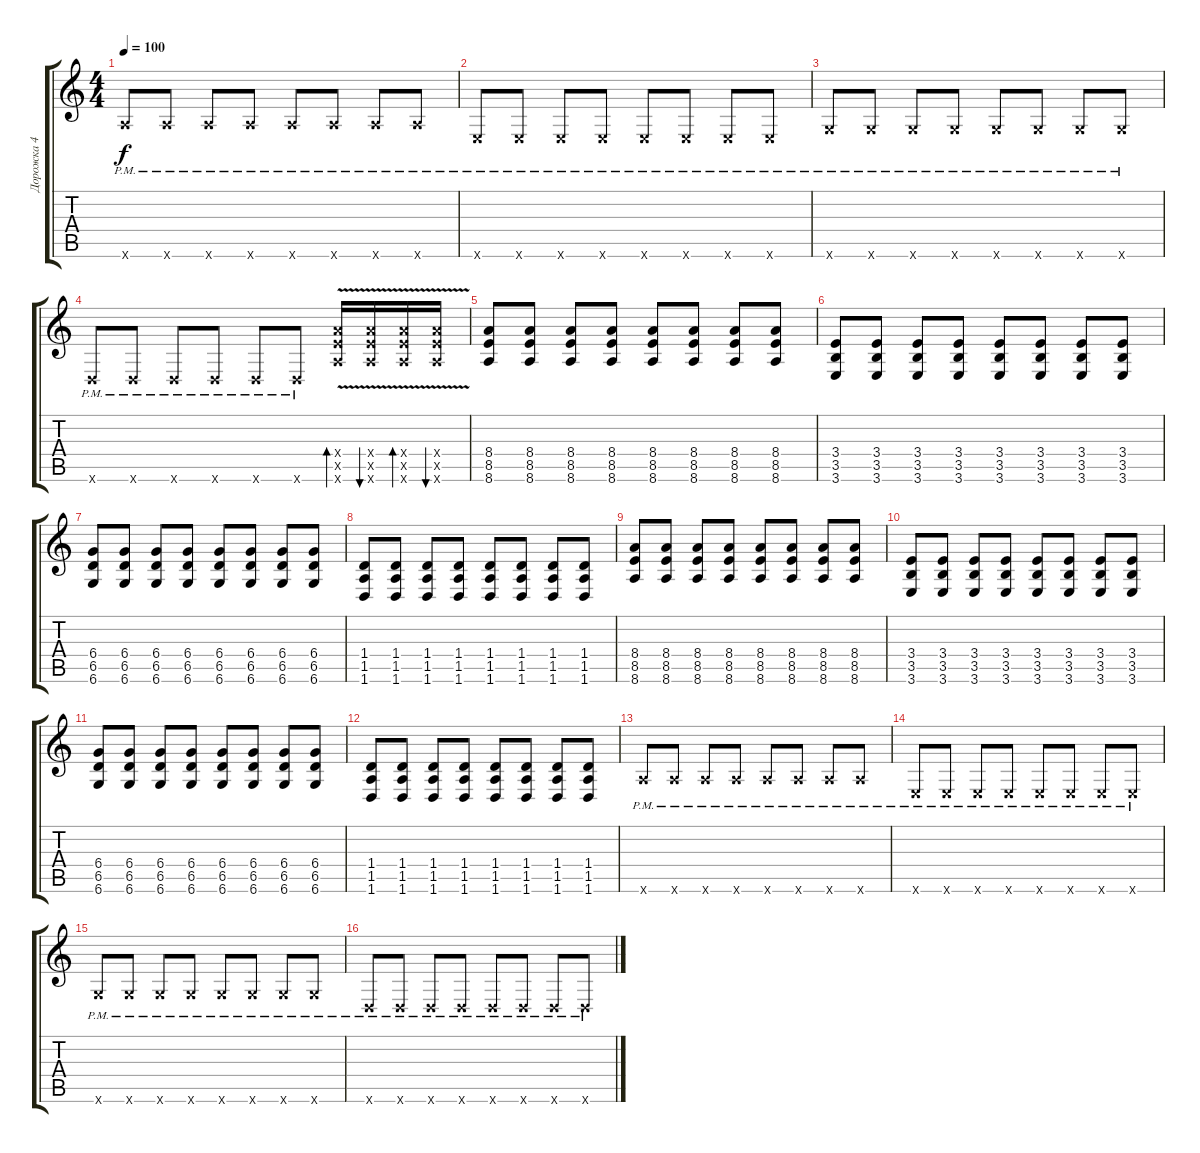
\track ("Дорожка 4" "Дорожка 4") {instrument distortionguitar}
\staff {score tabs}
\tuning (Eb4 Bb3 Gb3 Db3 Ab2 Db2) {hide}
\ts (4 4)
\tempo 100
\clef g2
\ks c
8.6{pm x}.8{dy f} 8.6{pm x}.8 8.6{pm x}.8 8.6{pm x}.8 8.6{pm x}.8 8.6{pm x}.8 8.6{pm x}.8 8.6{pm x}.8 |
3.6{pm x}.8 3.6{pm x}.8 3.6{pm x}.8 3.6{pm x}.8 3.6{pm x}.8 3.6{pm x}.8 3.6{pm x}.8 3.6{pm x}.8 |
6.6{pm x}.8 6.6{pm x}.8 6.6{pm x}.8 6.6{pm x}.8 6.6{pm x}.8 6.6{pm x}.8 6.6{pm x}.8 6.6{pm x}.8 |
1.6{pm x}.8 1.6{pm x}.8 1.6{pm x}.8 1.6{pm x}.8 1.6{pm x}.8 1.6{pm x}.8 (8.4{x} 8.5{v x} 8.6{x}).16{bd 60} (8.4{x} 8.5{v x} 8.6{x}).16{bu 60} (8.4{x} 8.5{v x} 8.6{x}).16{bd 60} (8.4{x} 8.5{v x} 8.6{x}).16{bu 60} |
(8.4 8.5 8.6).8 (8.4 8.5 8.6).8 (8.4 8.5 8.6).8 (8.4 8.5 8.6).8 (8.4 8.5 8.6).8 (8.4 8.5 8.6).8 (8.4 8.5 8.6).8 (8.4 8.5 8.6).8 |
(3.4 3.5 3.6).8 (3.4 3.5 3.6).8 (3.4 3.5 3.6).8 (3.4 3.5 3.6).8 (3.4 3.5 3.6).8 (3.4 3.5 3.6).8 (3.4 3.5 3.6).8 (3.4 3.5 3.6).8 |
(6.4 6.5 6.6).8 (6.4 6.5 6.6).8 (6.4 6.5 6.6).8 (6.4 6.5 6.6).8 (6.4 6.5 6.6).8 (6.4 6.5 6.6).8 (6.4 6.5 6.6).8 (6.4 6.5 6.6).8 |
(1.4 1.5 1.6).8 (1.4 1.5 1.6).8 (1.4 1.5 1.6).8 (1.4 1.5 1.6).8 (1.4 1.5 1.6).8 (1.4 1.5 1.6).8 (1.4 1.5 1.6).8 (1.4 1.5 1.6).8 |
(8.4 8.5 8.6).8 (8.4 8.5 8.6).8 (8.4 8.5 8.6).8 (8.4 8.5 8.6).8 (8.4 8.5 8.6).8 (8.4 8.5 8.6).8 (8.4 8.5 8.6).8 (8.4 8.5 8.6).8 |
(3.4 3.5 3.6).8 (3.4 3.5 3.6).8 (3.4 3.5 3.6).8 (3.4 3.5 3.6).8 (3.4 3.5 3.6).8 (3.4 3.5 3.6).8 (3.4 3.5 3.6).8 (3.4 3.5 3.6).8 |
(6.4 6.5 6.6).8 (6.4 6.5 6.6).8 (6.4 6.5 6.6).8 (6.4 6.5 6.6).8 (6.4 6.5 6.6).8 (6.4 6.5 6.6).8 (6.4 6.5 6.6).8 (6.4 6.5 6.6).8 |
(1.4 1.5 1.6).8 (1.4 1.5 1.6).8 (1.4 1.5 1.6).8 (1.4 1.5 1.6).8 (1.4 1.5 1.6).8 (1.4 1.5 1.6).8 (1.4 1.5 1.6).8 (1.4 1.5 1.6).8 |
8.6{pm x}.8 8.6{pm x}.8 8.6{pm x}.8 8.6{pm x}.8 8.6{pm x}.8 8.6{pm x}.8 8.6{pm x}.8 8.6{pm x}.8 |
3.6{pm x}.8 3.6{pm x}.8 3.6{pm x}.8 3.6{pm x}.8 3.6{pm x}.8 3.6{pm x}.8 3.6{pm x}.8 3.6{pm x}.8 |
6.6{pm x}.8 6.6{pm x}.8 6.6{pm x}.8 6.6{pm x}.8 6.6{pm x}.8 6.6{pm x}.8 6.6{pm x}.8 6.6{pm x}.8 |
1.6{pm x}.8 1.6{pm x}.8 1.6{pm x}.8 1.6{pm x}.8 1.6{pm x}.8 1.6{pm x}.8 1.6{pm x}.8 1.6{pm x}.8
